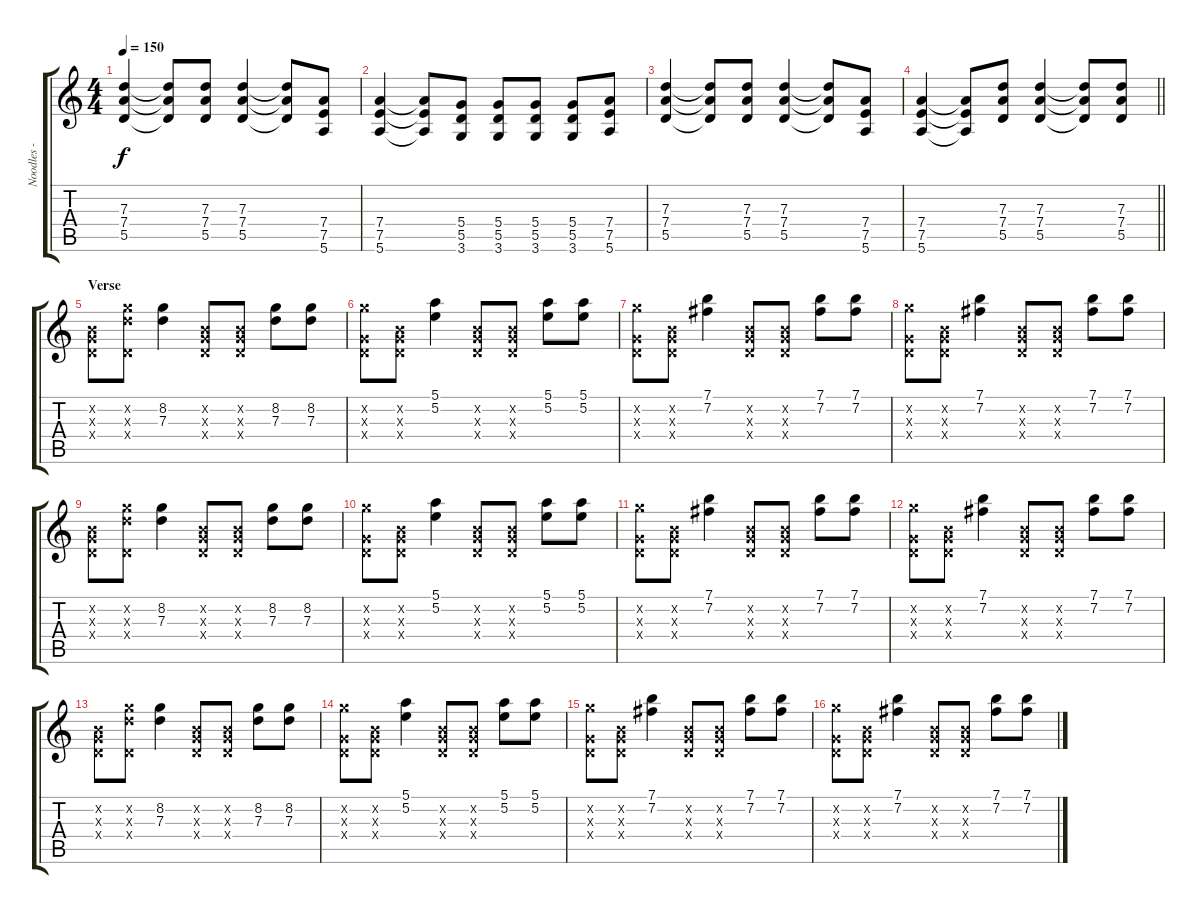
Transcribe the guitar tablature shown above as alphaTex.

\track ("Noodles - Guitar" "Noodles - ") {instrument distortionguitar}
\staff {score tabs}
\tuning (E4 B3 G3 D3 A2 E2) {hide}
\ts (4 4)
\tempo 150
\clef g2
\ks c
(7.3 7.4 5.5).4{dy f} (7.3{t} 7.4{t} 5.5{t}).8 (7.3 7.4 5.5).8 (7.3 7.4 5.5).4 (7.3{t} 7.4{t} 5.5{t}).8 (7.4 7.5 5.6).8 |
(7.4 7.5 5.6).4 (7.4{t} 7.5{t} 5.6{t}).8 (5.4 5.5 3.6).8 (5.4 5.5 3.6).8 (5.4 5.5 3.6).8 (5.4 5.5 3.6).8 (7.4 7.5 5.6).8 |
(7.3 7.4 5.5).4 (7.3{t} 7.4{t} 5.5{t}).8 (7.3 7.4 5.5).8 (7.3 7.4 5.5).4 (7.3{t} 7.4{t} 5.5{t}).8 (7.4 7.5 5.6).8 |
\barLineRight lightlight
(7.4 7.5 5.6).4 (7.4{t} 7.5{t} 5.6{t}).8 (7.3 7.4 5.5).8 (7.3 7.4 5.5).4 (7.3{t} 7.4{t} 5.5{t}).8 (7.3 7.4 5.5).8 |
\section ("" "Verse")
(0.2{x} 0.3{x} 0.4{x}).8{volume 8 balance 4} (8.2{x} 7.3{x} 0.4{x}).8 (8.2 7.3).4 (0.2{x} 0.3{x} 0.4{x}).8 (0.2{x} 0.3{x} 0.4{x}).8 (8.2 7.3).8 (8.2 7.3).8 |
(8.2{x} 0.3{x} 0.4{x}).8 (0.2{x} 0.3{x} 0.4{x}).8 (5.1 5.2).4 (0.2{x} 0.3{x} 0.4{x}).8 (0.2{x} 0.3{x} 0.4{x}).8 (5.1 5.2).8 (5.1 5.2).8 |
(8.2{x} 0.3{x} 0.4{x}).8 (0.2{x} 0.3{x} 0.4{x}).8 (7.1 7.2).4 (0.2{x} 0.3{x} 0.4{x}).8 (0.2{x} 0.3{x} 0.4{x}).8 (7.1 7.2).8 (7.1 7.2).8 |
(8.2{x} 0.3{x} 0.4{x}).8 (0.2{x} 0.3{x} 0.4{x}).8 (7.1 7.2).4 (0.2{x} 0.3{x} 0.4{x}).8 (0.2{x} 0.3{x} 0.4{x}).8 (7.1 7.2).8 (7.1 7.2).8 |
(0.2{x} 0.3{x} 0.4{x}).8 (8.2{x} 7.3{x} 0.4{x}).8 (8.2 7.3).4 (0.2{x} 0.3{x} 0.4{x}).8 (0.2{x} 0.3{x} 0.4{x}).8 (8.2 7.3).8 (8.2 7.3).8 |
(8.2{x} 0.3{x} 0.4{x}).8 (0.2{x} 0.3{x} 0.4{x}).8 (5.1 5.2).4 (0.2{x} 0.3{x} 0.4{x}).8 (0.2{x} 0.3{x} 0.4{x}).8 (5.1 5.2).8 (5.1 5.2).8 |
(8.2{x} 0.3{x} 0.4{x}).8 (0.2{x} 0.3{x} 0.4{x}).8 (7.1 7.2).4 (0.2{x} 0.3{x} 0.4{x}).8 (0.2{x} 0.3{x} 0.4{x}).8 (7.1 7.2).8 (7.1 7.2).8 |
(8.2{x} 0.3{x} 0.4{x}).8 (0.2{x} 0.3{x} 0.4{x}).8 (7.1 7.2).4 (0.2{x} 0.3{x} 0.4{x}).8 (0.2{x} 0.3{x} 0.4{x}).8 (7.1 7.2).8 (7.1 7.2).8 |
(0.2{x} 0.3{x} 0.4{x}).8 (8.2{x} 7.3{x} 0.4{x}).8 (8.2 7.3).4 (0.2{x} 0.3{x} 0.4{x}).8 (0.2{x} 0.3{x} 0.4{x}).8 (8.2 7.3).8 (8.2 7.3).8 |
(8.2{x} 0.3{x} 0.4{x}).8 (0.2{x} 0.3{x} 0.4{x}).8 (5.1 5.2).4 (0.2{x} 0.3{x} 0.4{x}).8 (0.2{x} 0.3{x} 0.4{x}).8 (5.1 5.2).8 (5.1 5.2).8 |
(8.2{x} 0.3{x} 0.4{x}).8 (0.2{x} 0.3{x} 0.4{x}).8 (7.1 7.2).4 (0.2{x} 0.3{x} 0.4{x}).8 (0.2{x} 0.3{x} 0.4{x}).8 (7.1 7.2).8 (7.1 7.2).8 |
(8.2{x} 0.3{x} 0.4{x}).8 (0.2{x} 0.3{x} 0.4{x}).8 (7.1 7.2).4 (0.2{x} 0.3{x} 0.4{x}).8 (0.2{x} 0.3{x} 0.4{x}).8 (7.1 7.2).8 (7.1 7.2).8
